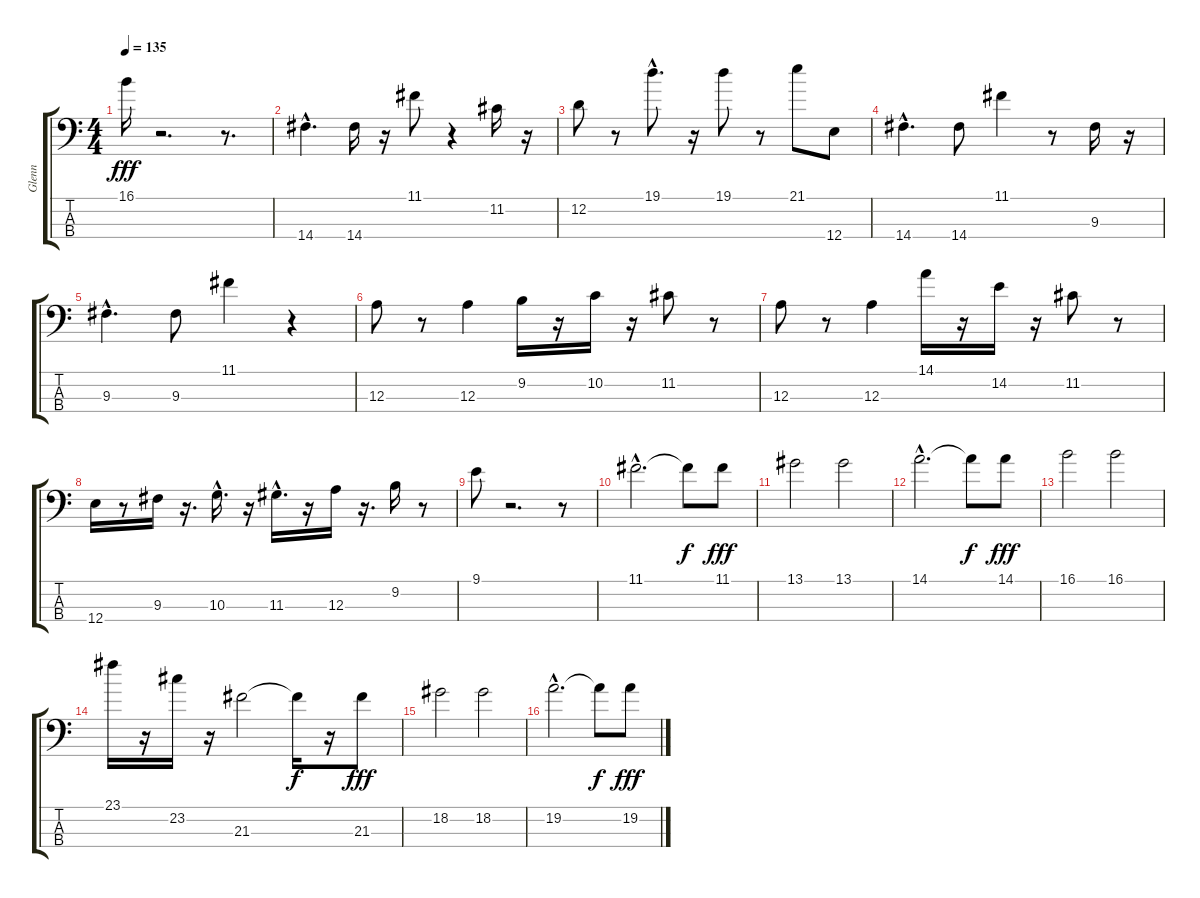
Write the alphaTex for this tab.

\track ("Glenn" "Glenn") {instrument electricbassfinger}
\staff {score tabs}
\tuning (G2 D2 A1 E1) {hide}
\ts (4 4)
\tempo 135
\clef f4
\ks c
16.1.16{dy fff} r.2{d} r.8{d} |
14.4{hac}.4{d} 14.4.16 r.16 11.1.8 r.4 11.2.16 r.16 |
12.2.8 r.8 19.1{hac}.8{d} r.16 19.1.8 r.8 21.1.8 12.4.8 |
14.4{hac}.4{d} 14.4.8 11.1.4 r.8 9.3.16 r.16 |
9.3{hac}.4{d} 9.3.8 11.1.4 r.4 |
12.3.8 r.8 12.3.4 9.2.16 r.16 10.2.16 r.16 11.2.8 r.8 |
12.3.8 r.8 12.3.4 14.1.16 r.16 14.2.16 r.16 11.2.8 r.8 |
12.4.16 r.8 9.3.16 r.16{d} 10.3{hac}.16{d} r.16 11.3{hac}.16{d} r.16 12.3.16 r.16{d} 9.2.16 r.8 |
9.1.8 r.2{d} r.8 |
11.1{hac}.2{d} 11.1{t}.8{dy f} 11.1.8{dy fff} |
13.1.2 13.1.2 |
14.1{hac}.2{d} 14.1{t}.8{dy f} 14.1.8{dy fff} |
16.1.2 16.1.2 |
23.1.16 r.16 23.2.16 r.16 21.3.2 21.3{t}.16{dy f} r.16 21.3.8{dy fff} |
18.2.2 18.2.2 |
19.2{hac}.2{d} 19.2{t}.8{dy f} 19.2.8{dy fff}
